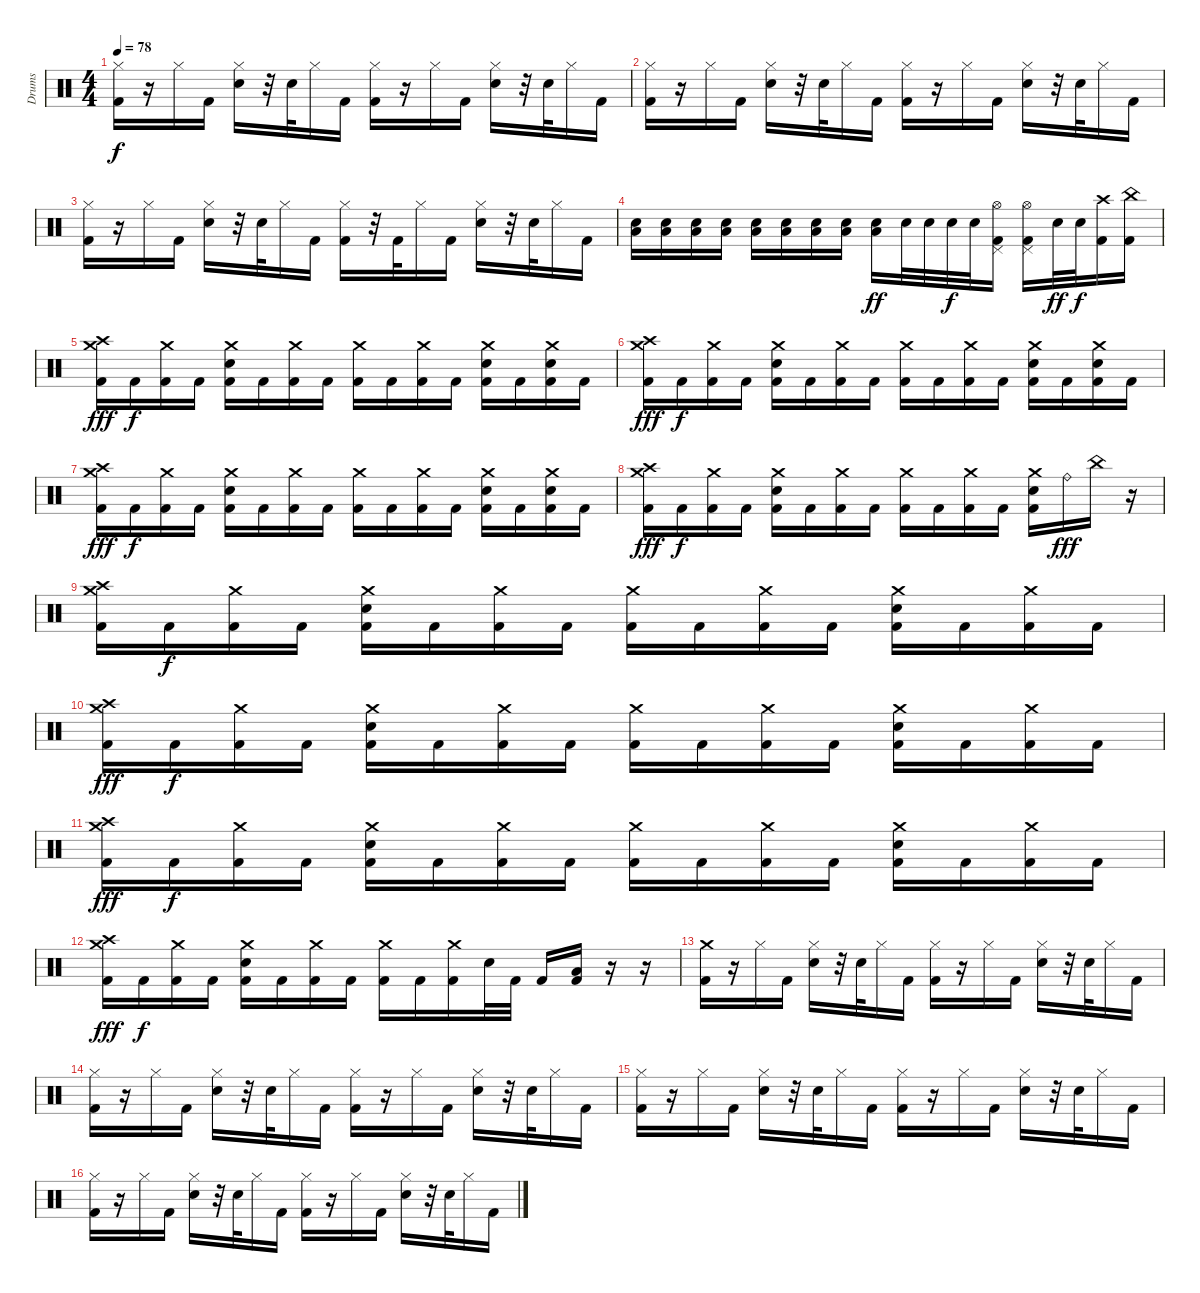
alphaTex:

\track ("Drums" "Drums") {instrument percussion}
\staff {score}
\articulation defaults
\ts (4 4)
\tempo 78
\clef neutral
\ks c
("Kick (hit) 2" "Hi-Hat (closed)").16{dy f} r.16 "Hi-Hat (closed)".16 "Kick (hit) 2".16 ("Electric Snare (hit)" "Hi-Hat (closed)").16 r.32 "Electric Snare (hit)".32 "Hi-Hat (closed)".16 "Kick (hit) 2".16 ("Kick (hit) 2" "Hi-Hat (closed)").16 r.16 "Hi-Hat (closed)".16 "Kick (hit) 2".16 ("Electric Snare (hit)" "Hi-Hat (closed)").16 r.32 "Electric Snare (hit)".32 "Hi-Hat (closed)".16 "Kick (hit) 2".16 |
("Kick (hit) 2" "Hi-Hat (closed)").16 r.16 "Hi-Hat (closed)".16 "Kick (hit) 2".16 ("Electric Snare (hit)" "Hi-Hat (closed)").16 r.32 "Electric Snare (hit)".32 "Hi-Hat (closed)".16 "Kick (hit) 2".16 ("Kick (hit) 2" "Hi-Hat (closed)").16 r.16 "Hi-Hat (closed)".16 "Kick (hit) 2".16 ("Electric Snare (hit)" "Hi-Hat (closed)").16 r.32 "Electric Snare (hit)".32 "Hi-Hat (closed)".16 "Kick (hit) 2".16 |
("Kick (hit) 2" "Hi-Hat (closed)").16 r.16 "Hi-Hat (closed)".16 "Kick (hit) 2".16 ("Electric Snare (hit)" "Hi-Hat (closed)").16 r.32 "Electric Snare (hit)".32 "Hi-Hat (closed)".16 "Kick (hit) 2".16 ("Kick (hit) 2" "Hi-Hat (closed)").16 r.32 "Kick (hit) 2".32 "Hi-Hat (closed)".16 "Kick (hit) 2".16 ("Electric Snare (hit)" "Hi-Hat (closed)").16 r.32 "Electric Snare (hit)".32 "Hi-Hat (closed)".16 "Kick (hit) 2".16 |
("Electric Snare (hit)" "Low Floor Tom (hit)").16{volume 8} ("Electric Snare (hit)" "Low Floor Tom (hit)").16 ("Electric Snare (hit)" "Low Floor Tom (hit)").16{volume 10} ("Electric Snare (hit)" "Low Floor Tom (hit)").16 ("Electric Snare (hit)" "Low Floor Tom (hit)").16{volume 13} ("Electric Snare (hit)" "Low Floor Tom (hit)").16 ("Electric Snare (hit)" "Low Floor Tom (hit)").16{volume 16} ("Electric Snare (hit)" "Low Floor Tom (hit)").16 ("Electric Snare (hit)" "Low Floor Tom (hit)").16{dy ff} "Electric Snare (hit)".32 "Electric Snare (hit)".32 "Electric Snare (hit)".32{dy f} "Electric Snare (hit)".32 ("Kick (hit) 2" "Pedal Hi-Hat (hit)" "Hi-Hat (open)").16 ("Kick (hit) 2" "Pedal Hi-Hat (hit)" "Hi-Hat (open)").16 "Electric Snare (hit)".32{dy ff} "Electric Snare (hit)".32{dy f} ("Kick (hit) 2" "Crash high (hit)").16 ("Kick (hit) 2" "China (hit)").16 |
("Kick (hit) 2" "Crash high (hit)" "Crash medium (hit)").16{dy fff} "Kick (hit) 2".16{dy f} ("Kick (hit) 2" "Crash medium (hit)").16 "Kick (hit) 2".16 ("Kick (hit) 2" "Electric Snare (hit)" "Crash medium (hit)").16 "Kick (hit) 2".16 ("Kick (hit) 2" "Crash medium (hit)").16 "Kick (hit) 2".16 ("Kick (hit) 2" "Crash medium (hit)").16 "Kick (hit) 2".16 ("Kick (hit) 2" "Crash medium (hit)").16 "Kick (hit) 2".16 ("Kick (hit) 2" "Electric Snare (hit)" "Crash medium (hit)").16 "Kick (hit) 2".16 ("Kick (hit) 2" "Electric Snare (hit)" "Crash medium (hit)").16 "Kick (hit) 2".16 |
("Kick (hit) 2" "Crash high (hit)" "Crash medium (hit)").16{dy fff} "Kick (hit) 2".16{dy f} ("Kick (hit) 2" "Crash medium (hit)").16 "Kick (hit) 2".16 ("Kick (hit) 2" "Electric Snare (hit)" "Crash medium (hit)").16 "Kick (hit) 2".16 ("Kick (hit) 2" "Crash medium (hit)").16 "Kick (hit) 2".16 ("Kick (hit) 2" "Crash medium (hit)").16 "Kick (hit) 2".16 ("Kick (hit) 2" "Crash medium (hit)").16 "Kick (hit) 2".16 ("Kick (hit) 2" "Electric Snare (hit)" "Crash medium (hit)").16 "Kick (hit) 2".16 ("Kick (hit) 2" "Electric Snare (hit)" "Crash medium (hit)").16 "Kick (hit) 2".16 |
("Kick (hit) 2" "Crash high (hit)" "Crash medium (hit)").16{dy fff} "Kick (hit) 2".16{dy f} ("Kick (hit) 2" "Crash medium (hit)").16 "Kick (hit) 2".16 ("Kick (hit) 2" "Electric Snare (hit)" "Crash medium (hit)").16 "Kick (hit) 2".16 ("Kick (hit) 2" "Crash medium (hit)").16 "Kick (hit) 2".16 ("Kick (hit) 2" "Crash medium (hit)").16 "Kick (hit) 2".16 ("Kick (hit) 2" "Crash medium (hit)").16 "Kick (hit) 2".16 ("Kick (hit) 2" "Electric Snare (hit)" "Crash medium (hit)").16 "Kick (hit) 2".16 ("Kick (hit) 2" "Electric Snare (hit)" "Crash medium (hit)").16 "Kick (hit) 2".16 |
("Kick (hit) 2" "Crash high (hit)" "Crash medium (hit)").16{dy fff} "Kick (hit) 2".16{dy f} ("Kick (hit) 2" "Crash medium (hit)").16 "Kick (hit) 2".16 ("Kick (hit) 2" "Electric Snare (hit)" "Crash medium (hit)").16 "Kick (hit) 2".16 ("Kick (hit) 2" "Crash medium (hit)").16 "Kick (hit) 2".16 ("Kick (hit) 2" "Crash medium (hit)").16 "Kick (hit) 2".16 ("Kick (hit) 2" "Crash medium (hit)").16 "Kick (hit) 2".16 ("Kick (hit) 2" "Electric Snare (hit)" "Crash medium (hit)").16 "Ride (bell)".16{dy fff} "China (hit)".16 r.16 |
("Kick (hit) 2" "Crash high (hit)" "Crash medium (hit)").16 "Kick (hit) 2".16{dy f} ("Kick (hit) 2" "Crash medium (hit)").16 "Kick (hit) 2".16 ("Kick (hit) 2" "Electric Snare (hit)" "Crash medium (hit)").16 "Kick (hit) 2".16 ("Kick (hit) 2" "Crash medium (hit)").16 "Kick (hit) 2".16 ("Kick (hit) 2" "Crash medium (hit)").16 "Kick (hit) 2".16 ("Kick (hit) 2" "Crash medium (hit)").16 "Kick (hit) 2".16 ("Kick (hit) 2" "Electric Snare (hit)" "Crash medium (hit)").16 "Kick (hit) 2".16 ("Kick (hit) 2" "Crash medium (hit)").16 "Kick (hit) 2".16 |
("Kick (hit) 2" "Crash high (hit)" "Crash medium (hit)").16{dy fff} "Kick (hit) 2".16{dy f} ("Kick (hit) 2" "Crash medium (hit)").16 "Kick (hit) 2".16 ("Kick (hit) 2" "Electric Snare (hit)" "Crash medium (hit)").16 "Kick (hit) 2".16 ("Kick (hit) 2" "Crash medium (hit)").16 "Kick (hit) 2".16 ("Kick (hit) 2" "Crash medium (hit)").16 "Kick (hit) 2".16 ("Kick (hit) 2" "Crash medium (hit)").16 "Kick (hit) 2".16 ("Kick (hit) 2" "Electric Snare (hit)" "Crash medium (hit)").16 "Kick (hit) 2".16 ("Kick (hit) 2" "Crash medium (hit)").16 "Kick (hit) 2".16 |
("Kick (hit) 2" "Crash high (hit)" "Crash medium (hit)").16{dy fff} "Kick (hit) 2".16{dy f} ("Kick (hit) 2" "Crash medium (hit)").16 "Kick (hit) 2".16 ("Kick (hit) 2" "Electric Snare (hit)" "Crash medium (hit)").16 "Kick (hit) 2".16 ("Kick (hit) 2" "Crash medium (hit)").16 "Kick (hit) 2".16 ("Kick (hit) 2" "Crash medium (hit)").16 "Kick (hit) 2".16 ("Kick (hit) 2" "Crash medium (hit)").16 "Kick (hit) 2".16 ("Kick (hit) 2" "Electric Snare (hit)" "Crash medium (hit)").16 "Kick (hit) 2".16 ("Kick (hit) 2" "Crash medium (hit)").16 "Kick (hit) 2".16 |
("Kick (hit) 2" "Crash high (hit)" "Crash medium (hit)").16{dy fff} "Kick (hit) 2".16{dy f} ("Kick (hit) 2" "Crash medium (hit)").16 "Kick (hit) 2".16 ("Kick (hit) 2" "Electric Snare (hit)" "Crash medium (hit)").16 "Kick (hit) 2".16 ("Kick (hit) 2" "Crash medium (hit)").16 "Kick (hit) 2".16 ("Kick (hit) 2" "Crash medium (hit)").16 "Kick (hit) 2".16 ("Kick (hit) 2" "Crash medium (hit)").16 "Electric Snare (hit)".32 "Kick (hit) 2".32 "Kick (hit) 2".16 ("Kick (hit) 2" "Low Floor Tom (hit)").16 r.16 r.16 |
("Kick (hit) 2" "Crash medium (hit)").16 r.16 "Hi-Hat (closed)".16 "Kick (hit) 2".16 ("Electric Snare (hit)" "Hi-Hat (closed)").16 r.32 "Electric Snare (hit)".32 "Hi-Hat (closed)".16 "Kick (hit) 2".16 ("Kick (hit) 2" "Hi-Hat (closed)").16 r.16 "Hi-Hat (closed)".16 "Kick (hit) 2".16 ("Electric Snare (hit)" "Hi-Hat (closed)").16 r.32 "Electric Snare (hit)".32 "Hi-Hat (closed)".16 "Kick (hit) 2".16 |
("Kick (hit) 2" "Hi-Hat (closed)").16 r.16 "Hi-Hat (closed)".16 "Kick (hit) 2".16 ("Electric Snare (hit)" "Hi-Hat (closed)").16 r.32 "Electric Snare (hit)".32 "Hi-Hat (closed)".16 "Kick (hit) 2".16 ("Kick (hit) 2" "Hi-Hat (closed)").16 r.16 "Hi-Hat (closed)".16 "Kick (hit) 2".16 ("Electric Snare (hit)" "Hi-Hat (closed)").16 r.32 "Electric Snare (hit)".32 "Hi-Hat (closed)".16 "Kick (hit) 2".16 |
("Kick (hit) 2" "Hi-Hat (closed)").16 r.16 "Hi-Hat (closed)".16 "Kick (hit) 2".16 ("Electric Snare (hit)" "Hi-Hat (closed)").16 r.32 "Electric Snare (hit)".32 "Hi-Hat (closed)".16 "Kick (hit) 2".16 ("Kick (hit) 2" "Hi-Hat (closed)").16 r.16 "Hi-Hat (closed)".16 "Kick (hit) 2".16 ("Electric Snare (hit)" "Hi-Hat (closed)").16 r.32 "Electric Snare (hit)".32 "Hi-Hat (closed)".16 "Kick (hit) 2".16 |
("Kick (hit) 2" "Hi-Hat (closed)").16 r.16 "Hi-Hat (closed)".16 "Kick (hit) 2".16 ("Electric Snare (hit)" "Hi-Hat (closed)").16 r.32 "Electric Snare (hit)".32 "Hi-Hat (closed)".16 "Kick (hit) 2".16 ("Kick (hit) 2" "Hi-Hat (closed)").16 r.16 "Hi-Hat (closed)".16 "Kick (hit) 2".16 ("Electric Snare (hit)" "Hi-Hat (closed)").16 r.32 "Electric Snare (hit)".32 "Hi-Hat (closed)".16 "Kick (hit) 2".16
